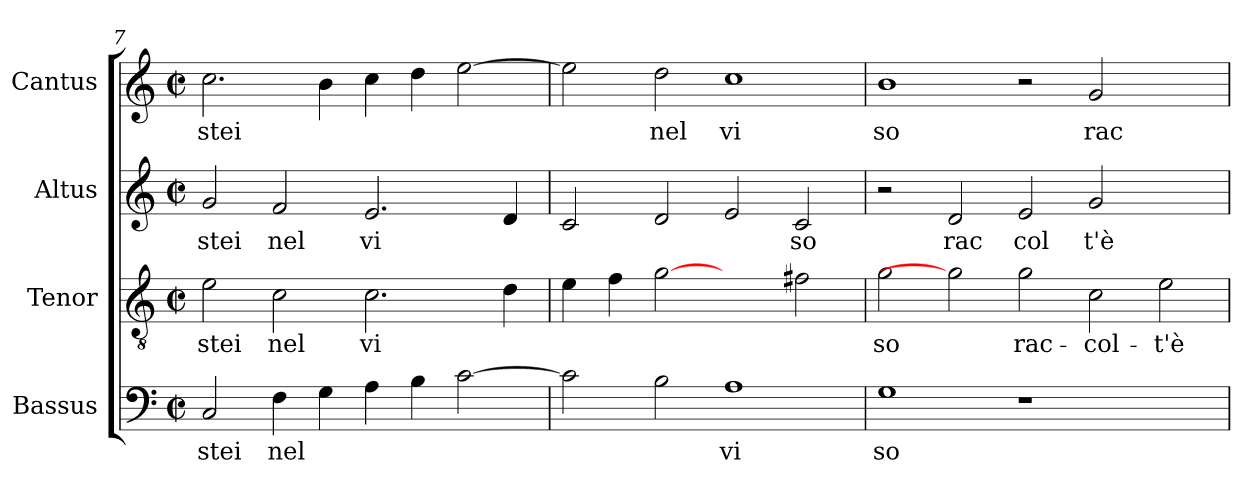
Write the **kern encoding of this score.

**kern	**text	**kern	**text	**kern	**text	**kern	**text
*part4	*part4	*part3	*part3	*part2	*part2	*part1	*part1
*staff4	*staff4	*staff3	*staff3	*staff2	*staff2	*staff1	*staff1
*I"Bassus	*	*I"Tenor	*	*I"Altus	*	*I"Cantus	*
*clefF4	*	*clefGv2	*	*clefG2	*	*clefG2	*
*k[]	*	*k[]	*	*k[]	*	*k[]	*
*C:	*	*C:	*	*C:	*	*C:	*
*M2/2	*	*M2/2	*	*M2/2	*	*M2/2	*
*met(c|)	*	*met(c|)	*	*met(c|)	*	*met(c|)	*
=7	=7	=7	=7	=7	=7	=7	=7
!	!LO:LY:b:cj	!	!LO:LY:b:cj	!	!LO:LY:b:cj	!	!LO:LY:b:cj
2C/	stei	2e\	-stei	2g/	stei	2.cc\	stei
!	!LO:LY:b:cj	!	!LO:LY:b:cj	!	!LO:LY:b:cj	!	!
4F\	nel	2c\	nel	2f/	nel	.	.
!	!LO:LY:b:cj	!	!	!	!	!	!LO:LY:b:cj
4G\	.	.	.	.	.	4b\	.
!	!LO:LY:b:cj	!	!LO:LY:b:cj	!	!LO:LY:b:cj	!	!LO:LY:b:cj
4A\	.	2.c\	vi-	2.e/	vi	4cc\	.
!	!LO:LY:b:cj	!	!	!	!	!	!LO:LY:b:cj
4B\	.	.	.	.	.	4dd\	.
!	!LO:LY:b:cj	!	!	!	!	!	!LO:LY:b:cj
[>2c\	.	.	.	.	.	[>2ee\	.
!	!	!	!LO:LY:b:cj	!	!LO:LY:b:cj	!	!
.	.	4d\	--	4d/	.	.	.
=8	=8	=8	=8	=8	=8	=8	=8
!	!LO:LY:b:cj	!	!LO:LY:b:cj	!	!LO:LY:b:cj	!	!LO:LY:b:cj
2c\]	.	4e\	--	2c/	.	2ee\]	.
!	!	!	!LO:LY:b:cj	!	!	!	!
.	.	4f\	--	.	.	.	.
!	!LO:LY:b:cj	!	!LO:LY:b:cj	!	!LO:LY:b:cj	!	!LO:LY:b:cj
2B\	.	[2g	--	2d/	.	2dd\	nel
!	!LO:LY:b:cj	!	!	!	!LO:LY:b:cj	!	!LO:LY:b:cj
1A	vi	2ryy	.	2e/	.	1cc	vi
!	!	!	!LO:LY:b:cj	!	!LO:LY:b:cj	!	!
.	.	2f#\	--	2c/	so	.	.
=9	=9	=9	=9	=9	=9	=9	=9
!	!LO:LY:b:cj	!	!LO:LY:b:cj	!	!	!	!LO:LY:b:cj
1G	so	2g\	-so	2r	.	1b	so
!	!	!	!	!	!LO:LY:b:cj	!	!
.	.	2g]	.	2d/	rac	.	.
!	!	!	!LO:LY:b:cj	!	!LO:LY:b:cj	!	!
1r	.	2g\	rac-	2e/	col	2r	.
!	!	!	!LO:LY:b:cj	!	!LO:LY:b:cj	!	!LO:LY:b:cj
.	.	2c\	-col-	2g/	t'è	2g/	rac
!	!	!	!LO:LY:b:cj	!	!	!	!
2ryy	.	2e\	-t'è	2ryy	.	2ryy	.
=	=	=	=	=	=	=	=
*-	*-	*-	*-	*-	*-	*-	*-
